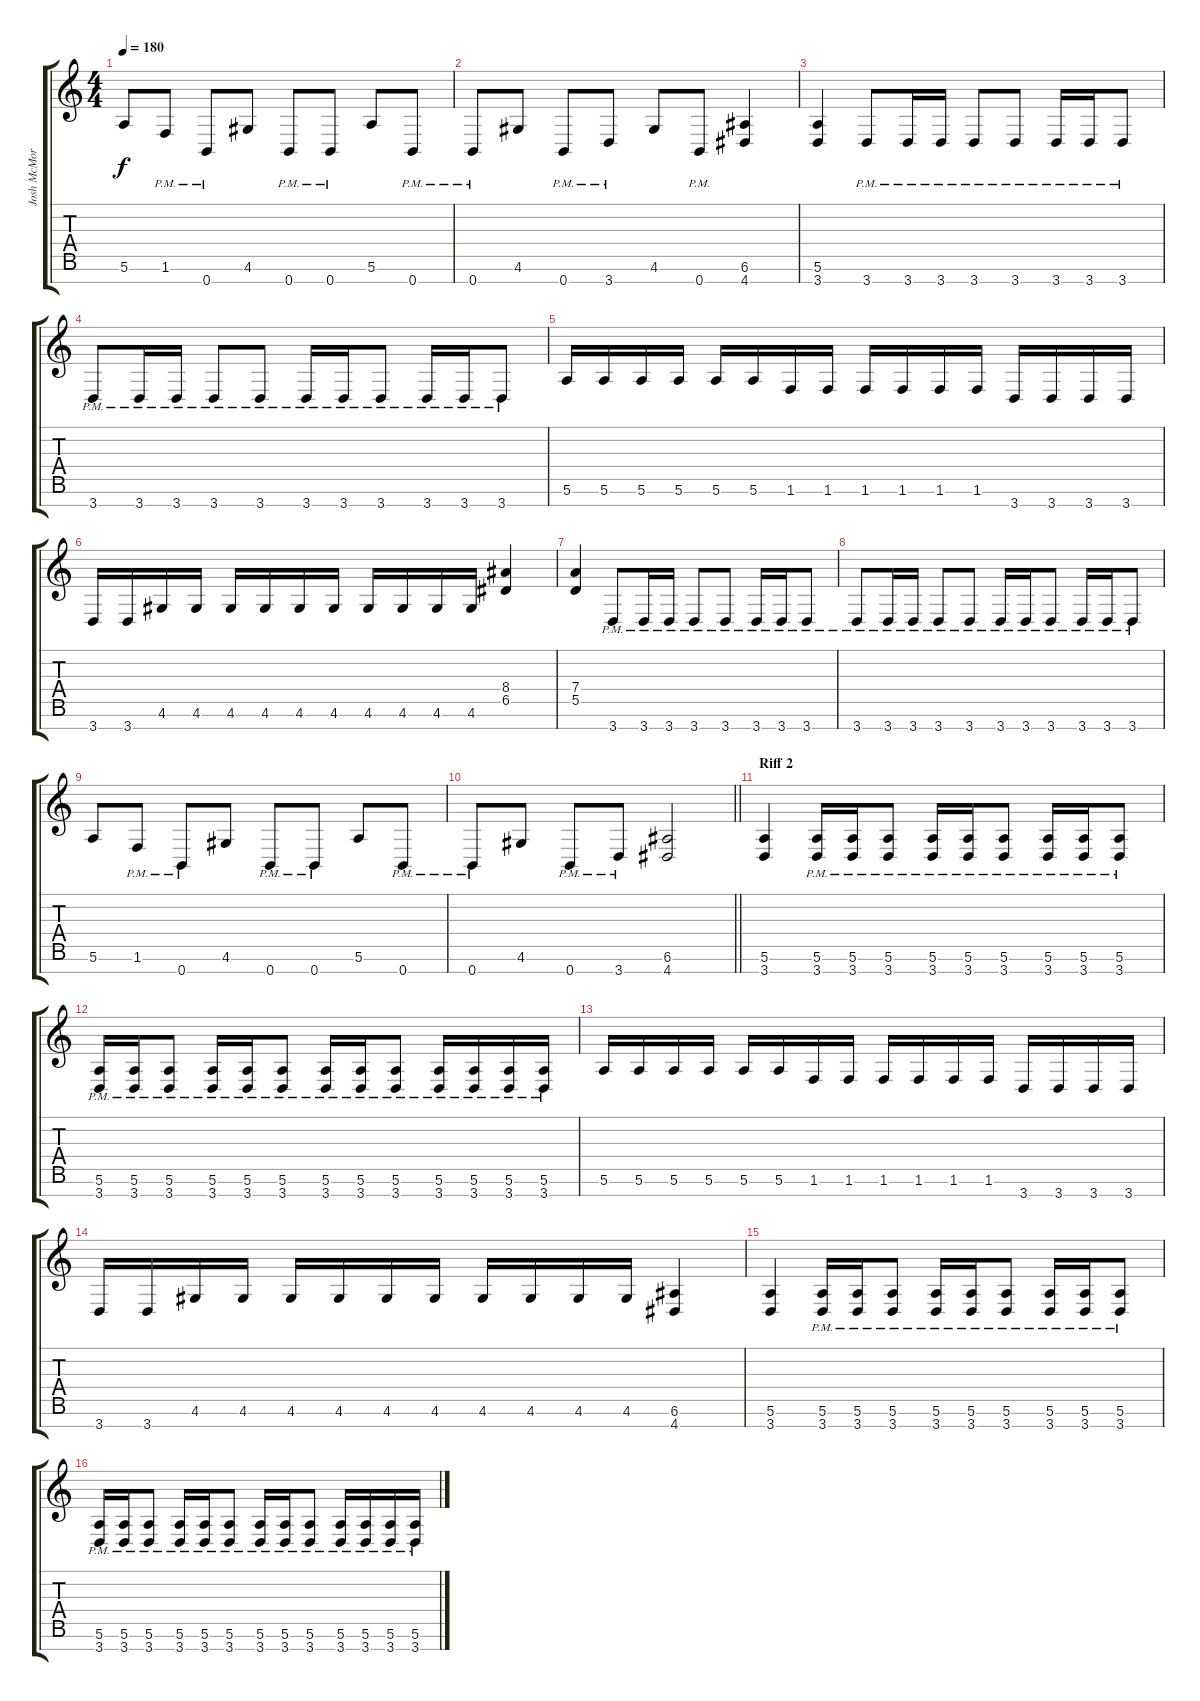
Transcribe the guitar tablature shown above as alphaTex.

\track ("Josh McMorran" "Josh McMor") {instrument distortionguitar}
\staff {score tabs}
\tuning (E4 B3 G3 D3 A2 E2 B1) {hide}
\ts (4 4)
\tempo 180
\clef g2
\ks c
5.6.8{dy f} 1.6{pm}.8 0.7{pm}.8 4.6.8 0.7{pm}.8 0.7{pm}.8 5.6.8 0.7{pm}.8 |
0.7{pm}.8 4.6.8 0.7{pm}.8 3.7{pm}.8 4.6.8 0.7{pm}.8 (6.6 4.7).4 |
(5.6 3.7).4 3.7{pm}.8 3.7{pm}.16 3.7{pm}.16 3.7{pm}.8 3.7{pm}.8 3.7{pm}.16 3.7{pm}.16 3.7{pm}.8 |
3.7{pm}.8 3.7{pm}.16 3.7{pm}.16 3.7{pm}.8 3.7{pm}.8 3.7{pm}.16 3.7{pm}.16 3.7{pm}.8 3.7{pm}.16 3.7{pm}.16 3.7{pm}.8 |
5.6.16 5.6.16 5.6.16 5.6.16 5.6.16 5.6.16 1.6.16 1.6.16 1.6.16 1.6.16 1.6.16 1.6.16 3.7.16 3.7.16 3.7.16 3.7.16 |
3.7.16 3.7.16 4.6.16 4.6.16 4.6.16 4.6.16 4.6.16 4.6.16 4.6.16 4.6.16 4.6.16 4.6.16 (8.4 6.5).4 |
(7.4 5.5).4 3.7{pm}.8 3.7{pm}.16 3.7{pm}.16 3.7{pm}.8 3.7{pm}.8 3.7{pm}.16 3.7{pm}.16 3.7{pm}.8 |
3.7{pm}.8 3.7{pm}.16 3.7{pm}.16 3.7{pm}.8 3.7{pm}.8 3.7{pm}.16 3.7{pm}.16 3.7{pm}.8 3.7{pm}.16 3.7{pm}.16 3.7{pm}.8 |
5.6.8 1.6{pm}.8 0.7{pm}.8 4.6.8 0.7{pm}.8 0.7{pm}.8 5.6.8 0.7{pm}.8 |
\barLineRight lightlight
0.7{pm}.8 4.6.8 0.7{pm}.8 3.7{pm}.8 (6.6 4.7).2 |
\section ("" "Riff 2")
(5.6 3.7).4 (5.6{pm} 3.7{pm}).16 (5.6{pm} 3.7{pm}).16 (5.6{pm} 3.7{pm}).8 (5.6{pm} 3.7{pm}).16 (5.6{pm} 3.7{pm}).16 (5.6{pm} 3.7{pm}).8 (5.6{pm} 3.7{pm}).16 (5.6{pm} 3.7{pm}).16 (5.6{pm} 3.7{pm}).8 |
(5.6{pm} 3.7{pm}).16 (5.6{pm} 3.7{pm}).16 (5.6{pm} 3.7{pm}).8 (5.6{pm} 3.7{pm}).16 (5.6{pm} 3.7{pm}).16 (5.6{pm} 3.7{pm}).8 (5.6{pm} 3.7{pm}).16 (5.6{pm} 3.7{pm}).16 (5.6{pm} 3.7{pm}).8 (5.6{pm} 3.7{pm}).16 (5.6{pm} 3.7{pm}).16 (5.6{pm} 3.7{pm}).16 (5.6{pm} 3.7{pm}).16 |
5.6.16 5.6.16 5.6.16 5.6.16 5.6.16 5.6.16 1.6.16 1.6.16 1.6.16 1.6.16 1.6.16 1.6.16 3.7.16 3.7.16 3.7.16 3.7.16 |
3.7.16 3.7.16 4.6.16 4.6.16 4.6.16 4.6.16 4.6.16 4.6.16 4.6.16 4.6.16 4.6.16 4.6.16 (6.6 4.7).4 |
(5.6 3.7).4 (5.6{pm} 3.7{pm}).16 (5.6{pm} 3.7{pm}).16 (5.6{pm} 3.7{pm}).8 (5.6{pm} 3.7{pm}).16 (5.6{pm} 3.7{pm}).16 (5.6{pm} 3.7{pm}).8 (5.6{pm} 3.7{pm}).16 (5.6{pm} 3.7{pm}).16 (5.6{pm} 3.7{pm}).8 |
(5.6{pm} 3.7{pm}).16 (5.6{pm} 3.7{pm}).16 (5.6{pm} 3.7{pm}).8 (5.6{pm} 3.7{pm}).16 (5.6{pm} 3.7{pm}).16 (5.6{pm} 3.7{pm}).8 (5.6{pm} 3.7{pm}).16 (5.6{pm} 3.7{pm}).16 (5.6{pm} 3.7{pm}).8 (5.6{pm} 3.7{pm}).16 (5.6{pm} 3.7{pm}).16 (5.6{pm} 3.7{pm}).16 (5.6{pm} 3.7{pm}).16
